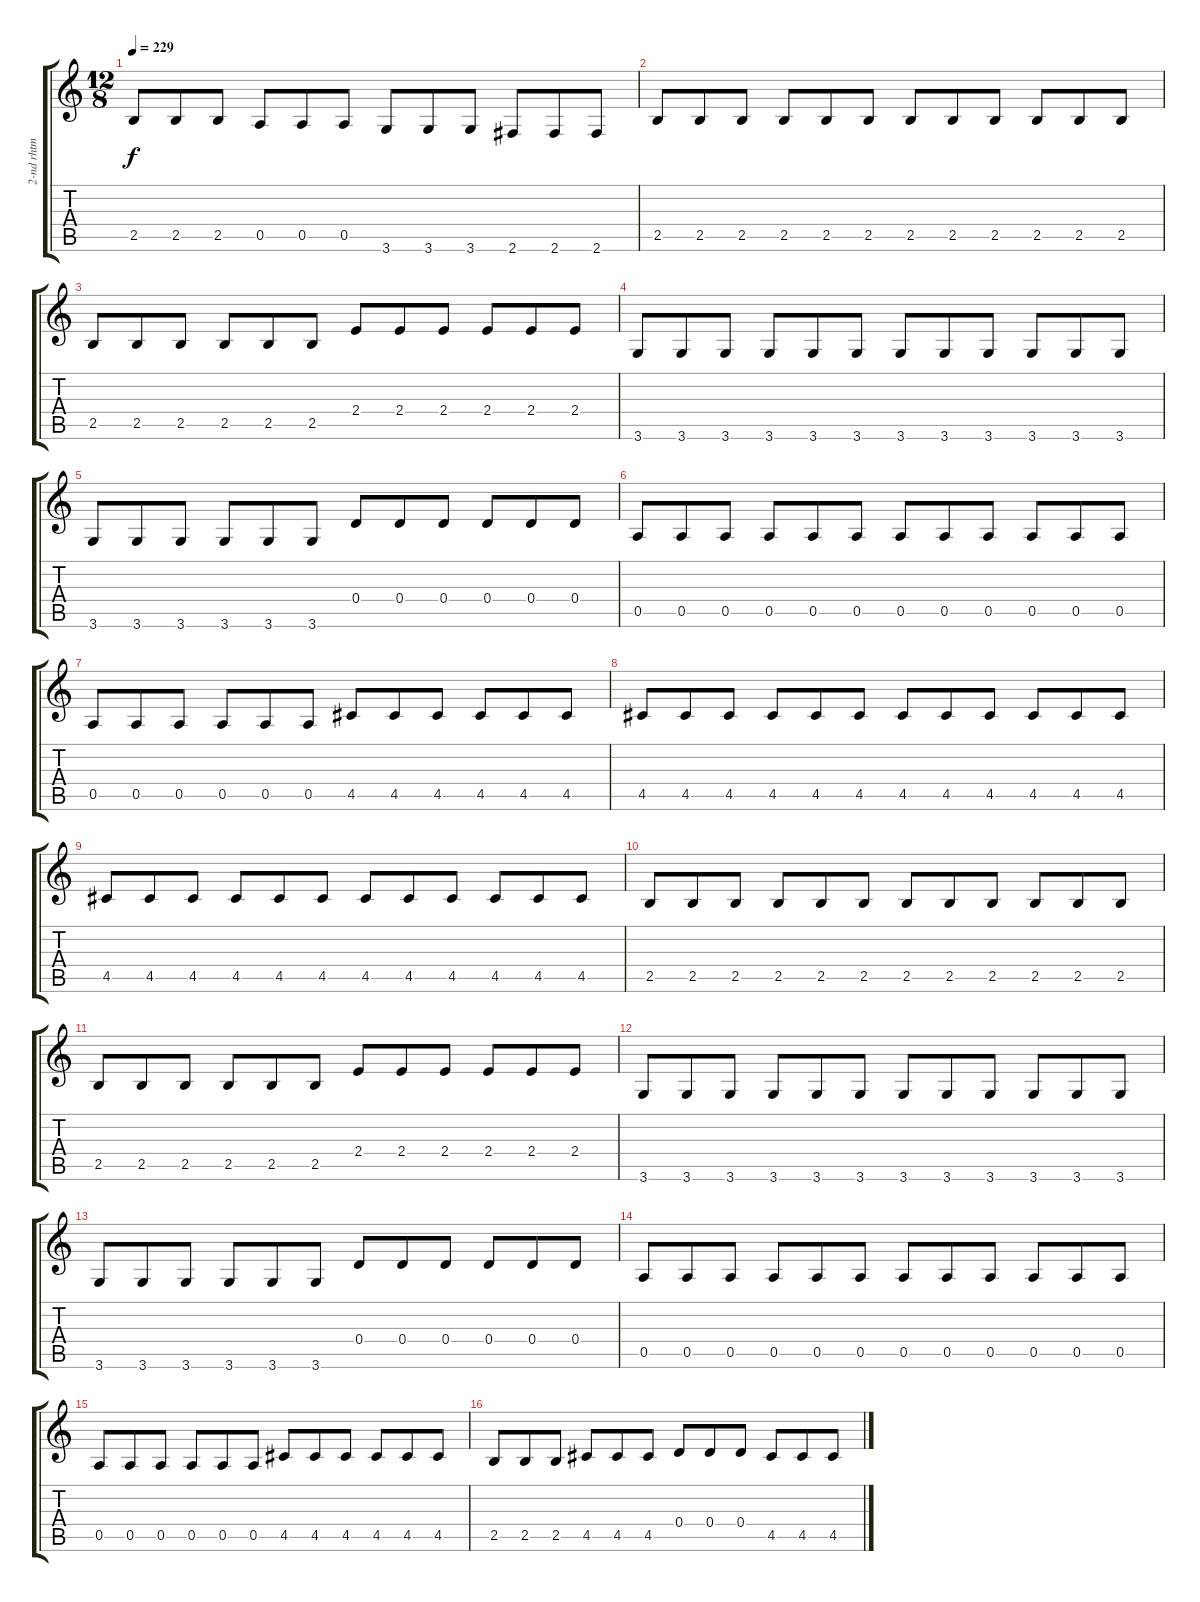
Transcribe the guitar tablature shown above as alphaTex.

\track ("2-nd rhtm gtr" "2-nd rhtm ") {instrument distortionguitar}
\staff {score tabs}
\tuning (E4 B3 G3 D3 A2 E2) {hide}
\ts (12 8)
\tempo 229
\clef g2
\ks c
2.5.8{dy f} 2.5.8 2.5.8 0.5.8 0.5.8 0.5.8 3.6.8 3.6.8 3.6.8 2.6.8 2.6.8 2.6.8 |
2.5.8 2.5.8 2.5.8 2.5.8 2.5.8 2.5.8 2.5.8 2.5.8 2.5.8 2.5.8 2.5.8 2.5.8 |
2.5.8 2.5.8 2.5.8 2.5.8 2.5.8 2.5.8 2.4.8 2.4.8 2.4.8 2.4.8 2.4.8 2.4.8 |
3.6.8 3.6.8 3.6.8 3.6.8 3.6.8 3.6.8 3.6.8 3.6.8 3.6.8 3.6.8 3.6.8 3.6.8 |
3.6.8 3.6.8 3.6.8 3.6.8 3.6.8 3.6.8 0.4.8 0.4.8 0.4.8 0.4.8 0.4.8 0.4.8 |
0.5.8 0.5.8 0.5.8 0.5.8 0.5.8 0.5.8 0.5.8 0.5.8 0.5.8 0.5.8 0.5.8 0.5.8 |
0.5.8 0.5.8 0.5.8 0.5.8 0.5.8 0.5.8 4.5.8 4.5.8 4.5.8 4.5.8 4.5.8 4.5.8 |
4.5.8 4.5.8 4.5.8 4.5.8 4.5.8 4.5.8 4.5.8 4.5.8 4.5.8 4.5.8 4.5.8 4.5.8 |
4.5.8 4.5.8 4.5.8 4.5.8 4.5.8 4.5.8 4.5.8 4.5.8 4.5.8 4.5.8 4.5.8 4.5.8 |
2.5.8 2.5.8 2.5.8 2.5.8 2.5.8 2.5.8 2.5.8 2.5.8 2.5.8 2.5.8 2.5.8 2.5.8 |
2.5.8 2.5.8 2.5.8 2.5.8 2.5.8 2.5.8 2.4.8 2.4.8 2.4.8 2.4.8 2.4.8 2.4.8 |
3.6.8 3.6.8 3.6.8 3.6.8 3.6.8 3.6.8 3.6.8 3.6.8 3.6.8 3.6.8 3.6.8 3.6.8 |
3.6.8 3.6.8 3.6.8 3.6.8 3.6.8 3.6.8 0.4.8 0.4.8 0.4.8 0.4.8 0.4.8 0.4.8 |
0.5.8 0.5.8 0.5.8 0.5.8 0.5.8 0.5.8 0.5.8 0.5.8 0.5.8 0.5.8 0.5.8 0.5.8 |
0.5.8 0.5.8 0.5.8 0.5.8 0.5.8 0.5.8 4.5.8 4.5.8 4.5.8 4.5.8 4.5.8 4.5.8 |
2.5.8 2.5.8 2.5.8 4.5.8 4.5.8 4.5.8 0.4.8 0.4.8 0.4.8 4.5.8 4.5.8 4.5.8
